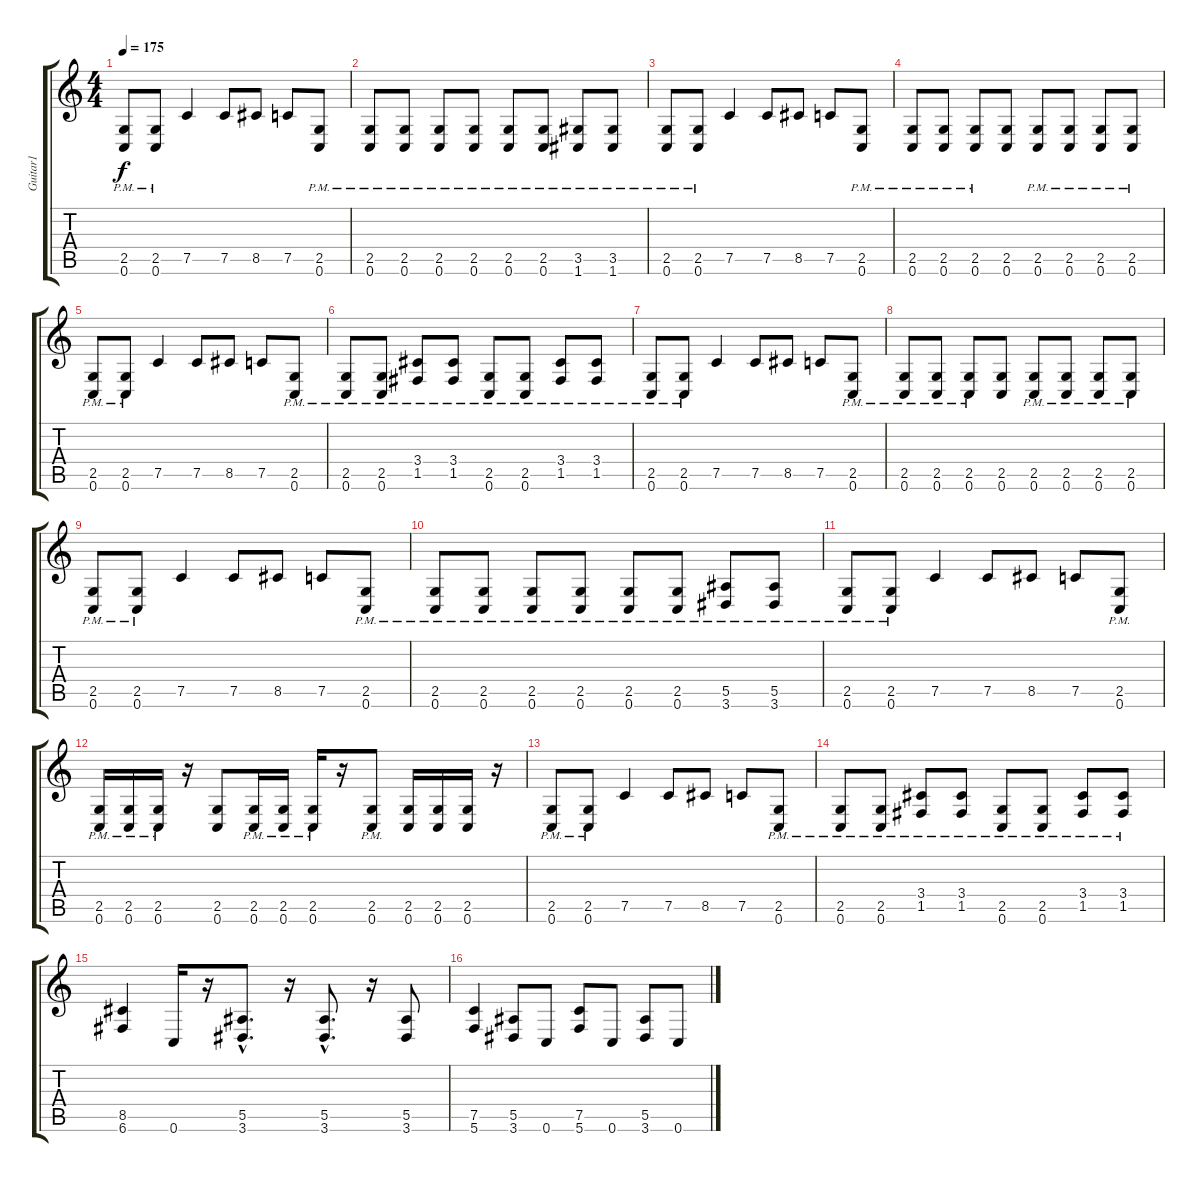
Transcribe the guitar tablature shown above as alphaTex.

\track ("Guitar1" "Guitar1") {instrument distortionguitar}
\staff {score tabs}
\tuning (C4 G3 Eb3 Bb2 F2 C2) {hide}
\ts (4 4)
\tempo 175
\clef g2
\ks c
(2.5 0.6{pm}).8{dy f} (2.5 0.6{pm}).8 7.5.4 7.5.8 8.5.8 7.5.8 (2.5 0.6{pm}).8 |
(2.5 0.6{pm}).8 (2.5 0.6{pm}).8 (2.5{pm} 0.6).8 (2.5{pm} 0.6).8 (2.5 0.6{pm}).8 (2.5 0.6{pm}).8 (3.5{pm} 1.6).8 (3.5{pm} 1.6).8 |
(2.5 0.6{pm}).8 (2.5 0.6{pm}).8 7.5.4 7.5.8 8.5.8 7.5.8 (2.5 0.6{pm}).8 |
(2.5 0.6{pm}).8 (2.5 0.6{pm}).8 (2.5{pm} 0.6).8 (2.5 0.6).8 (2.5 0.6{pm}).8 (2.5 0.6{pm}).8 (2.5{pm} 0.6).8 (2.5{pm} 0.6).8 |
(2.5 0.6{pm}).8 (2.5 0.6{pm}).8 7.5.4 7.5.8 8.5.8 7.5.8 (2.5 0.6{pm}).8 |
(2.5 0.6{pm}).8 (2.5 0.6{pm}).8 (3.4 1.5{pm}).8 (3.4 1.5{pm}).8 (2.5 0.6{pm}).8 (2.5 0.6{pm}).8 (3.4 1.5{pm}).8 (3.4 1.5{pm}).8 |
(2.5 0.6{pm}).8 (2.5 0.6{pm}).8 7.5.4 7.5.8 8.5.8 7.5.8 (2.5 0.6{pm}).8 |
(2.5 0.6{pm}).8 (2.5 0.6{pm}).8 (2.5{pm} 0.6).8 (2.5 0.6).8 (2.5 0.6{pm}).8 (2.5 0.6{pm}).8 (2.5{pm} 0.6).8 (2.5{pm} 0.6).8 |
(2.5 0.6{pm}).8 (2.5 0.6{pm}).8 7.5.4 7.5.8 8.5.8 7.5.8 (2.5 0.6{pm}).8 |
(2.5 0.6{pm}).8 (2.5 0.6{pm}).8 (2.5{pm} 0.6).8 (2.5{pm} 0.6).8 (2.5 0.6{pm}).8 (2.5 0.6{pm}).8 (5.5{pm} 3.6).8 (5.5{pm} 3.6).8 |
(2.5 0.6{pm}).8 (2.5 0.6{pm}).8 7.5.4 7.5.8 8.5.8 7.5.8 (2.5 0.6{pm}).8 |
(2.5 0.6{pm}).16 (2.5 0.6{pm}).16 (2.5{pm} 0.6).16 r.16 (2.5 0.6).8 (2.5 0.6{pm}).16 (2.5 0.6{pm}).16 (2.5{pm} 0.6).16 r.16 (2.5{pm} 0.6).8 (2.5 0.6).16 (2.5 0.6).16 (2.5 0.6).16 r.16 |
(2.5 0.6{pm}).8 (2.5 0.6{pm}).8 7.5.4 7.5.8 8.5.8 7.5.8 (2.5 0.6{pm}).8 |
(2.5 0.6{pm}).8 (2.5 0.6{pm}).8 (3.4 1.5{pm}).8 (3.4 1.5{pm}).8 (2.5 0.6{pm}).8 (2.5 0.6{pm}).8 (3.4 1.5{pm}).8 (3.4 1.5{pm}).8 |
(8.5 6.6).4 0.6.16 r.16 (5.5{hac} 3.6{hac}).8{d} r.16 (5.5{hac} 3.6{hac}).8{d} r.16 (5.5 3.6).8 |
(7.5 5.6).4 (5.5 3.6).8 0.6.8 (7.5 5.6).8 0.6.8 (5.5 3.6).8 0.6.8
